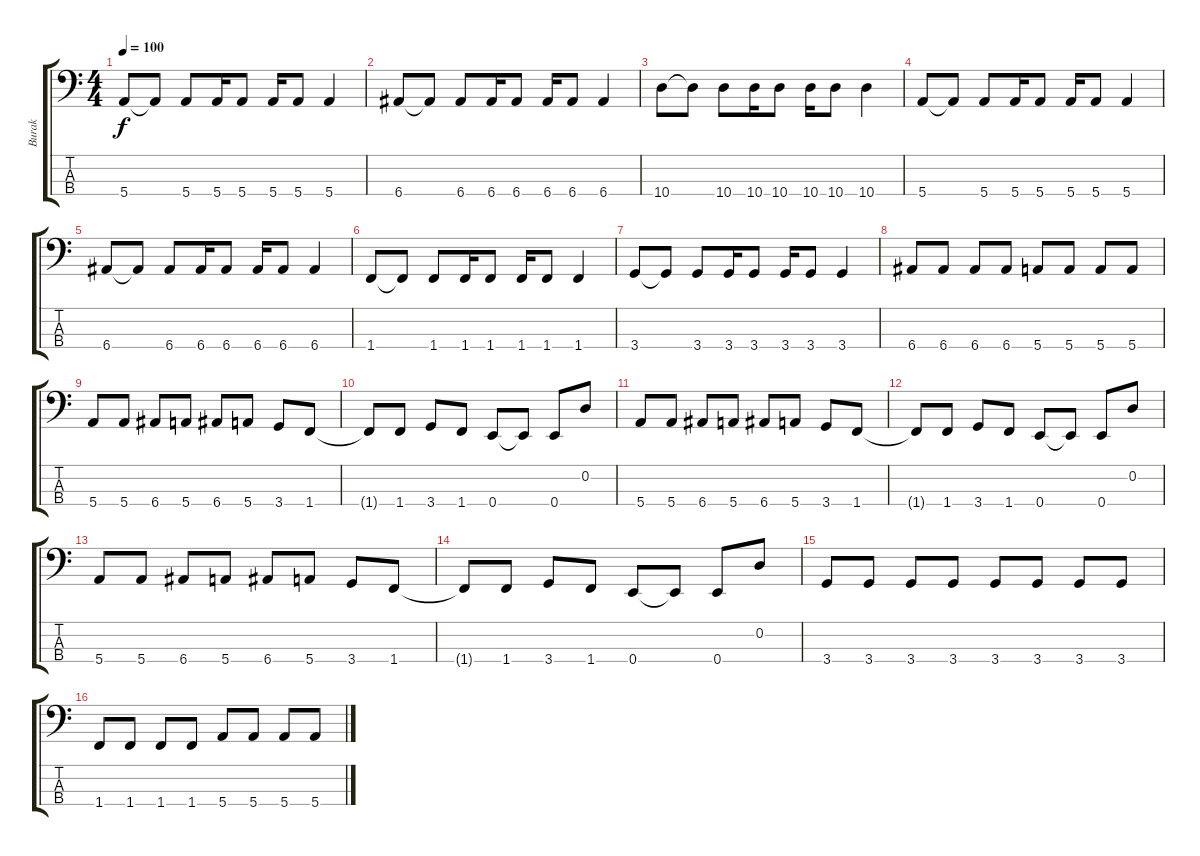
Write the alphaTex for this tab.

\track ("Burak" "Burak") {instrument electricbassfinger bank 1}
\staff {score tabs}
\tuning (G2 D2 A1 E1) {hide}
\ts (4 4)
\tempo 100
\clef f4
\ks c
5.4.8{dy f} 5.4{t}.8 5.4.8 5.4.16 5.4.8 5.4.16 5.4.8 5.4.4 |
6.4.8 6.4{t}.8 6.4.8 6.4.16 6.4.8 6.4.16 6.4.8 6.4.4 |
10.4.8 10.4{t}.8 10.4.8 10.4.16 10.4.8 10.4.16 10.4.8 10.4.4 |
5.4.8 5.4{t}.8 5.4.8 5.4.16 5.4.8 5.4.16 5.4.8 5.4.4 |
6.4.8 6.4{t}.8 6.4.8 6.4.16 6.4.8 6.4.16 6.4.8 6.4.4 |
1.4.8 1.4{t}.8 1.4.8 1.4.16 1.4.8 1.4.16 1.4.8 1.4.4 |
3.4.8 3.4{t}.8 3.4.8 3.4.16 3.4.8 3.4.16 3.4.8 3.4.4 |
6.4.8 6.4.8 6.4.8 6.4.8 5.4.8 5.4.8 5.4.8 5.4.8 |
5.4.8 5.4.8 6.4.8 5.4.8 6.4.8 5.4.8 3.4.8 1.4.8 |
1.4{t}.8 1.4.8 3.4.8 1.4.8 0.4.8 0.4{t}.8 0.4.8 0.2.8 |
5.4.8 5.4.8 6.4.8 5.4.8 6.4.8 5.4.8 3.4.8 1.4.8 |
1.4{t}.8 1.4.8 3.4.8 1.4.8 0.4.8 0.4{t}.8 0.4.8 0.2.8 |
5.4.8 5.4.8 6.4.8 5.4.8 6.4.8 5.4.8 3.4.8 1.4.8 |
1.4{t}.8 1.4.8 3.4.8 1.4.8 0.4.8 0.4{t}.8 0.4.8 0.2.8 |
3.4.8 3.4.8 3.4.8 3.4.8 3.4.8 3.4.8 3.4.8 3.4.8 |
1.4.8 1.4.8 1.4.8 1.4.8 5.4.8 5.4.8 5.4.8 5.4.8
